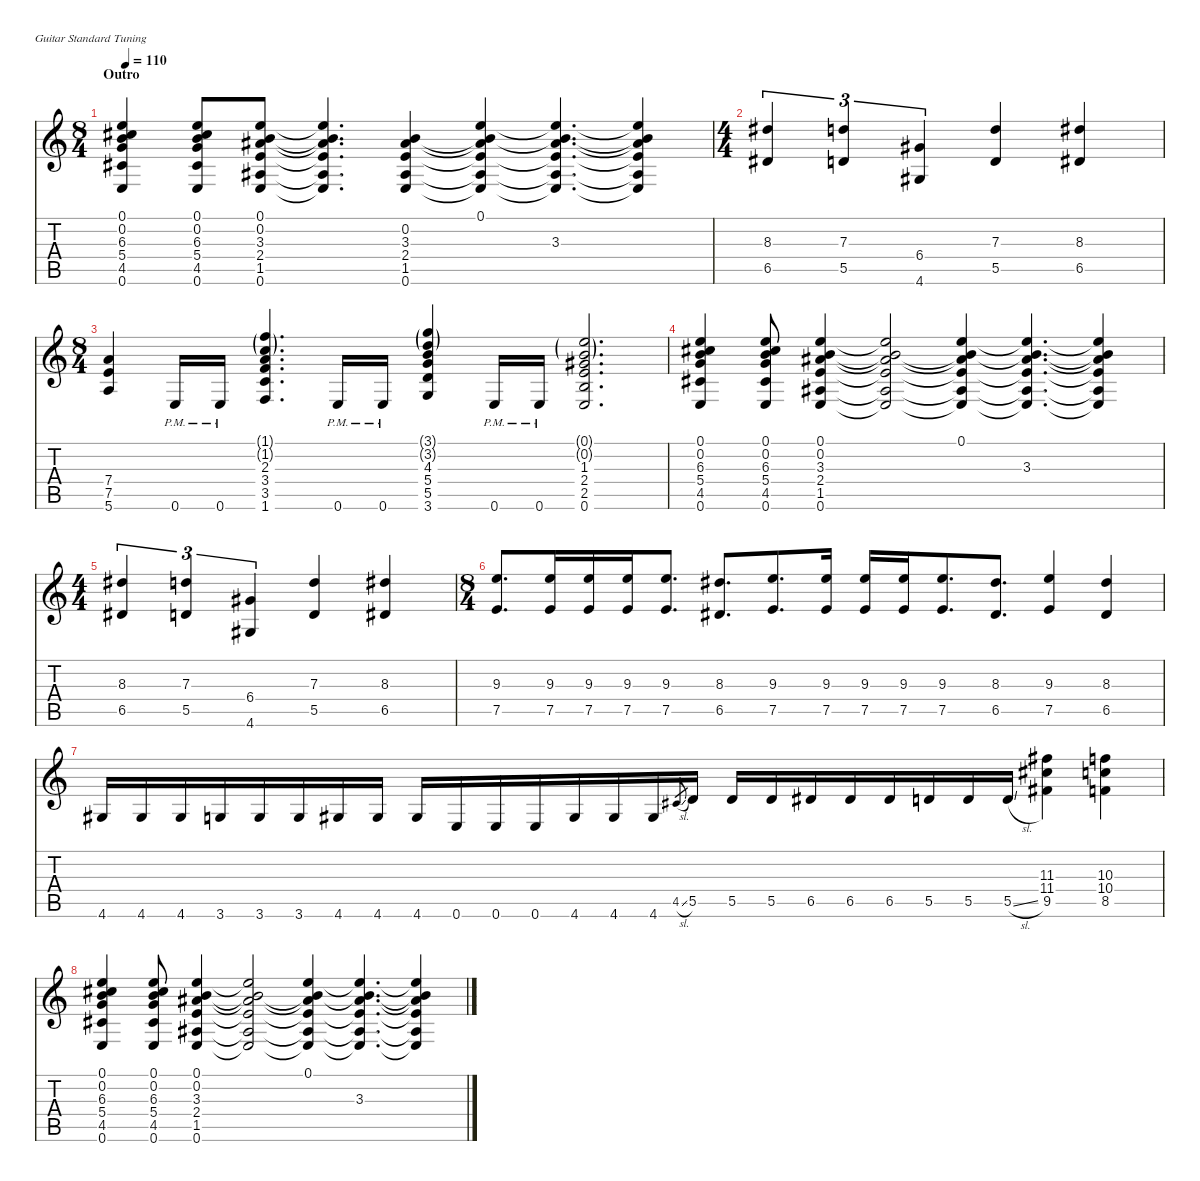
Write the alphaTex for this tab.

\defaultSystemsLayout 4
\hideDynamics
\bracketExtendMode nobrackets
\singleTrackTrackNamePolicy hidden
\multiTrackTrackNamePolicy hidden
\firstSystemTrackNameMode fullname
\firstSystemTrackNameOrientation horizontal
\otherSystemsTrackNameOrientation horizontal
\track ("Guitar" "dist.guit.") {instrument distortionguitar}
\staff {score tabs}
\tuning (E4 B3 G3 D3 A2 E2)
\ts (8 4)
\beaming (8 4 4 4 4)
\section ("" "Outro")
\tempo 110
\clef g2
\ks c
(0.1 0.2 6.3{acc #} 5.4 4.5{acc #} 0.6).4{dy mp instrument distortionguitar beam Up} (0.1 0.2 6.3{acc #} 5.4 4.5{acc #} 0.6).8{beam Up} (0.1 0.2 3.3{acc #} 2.4 1.5{acc #} 0.6).8{beam Up} (0.1{t} 0.2{t} 3.3{t acc #} 2.4{t} 1.5{t acc #} 0.6{t}).4{d dy f beam Up} (0.2 3.3{acc #} 2.4 1.5{acc #} 0.6).4{beam Up} (0.1 0.2{t} 3.3{t acc #} 2.4{t} 1.5{t acc #} 0.6{t}).4{beam Up} (0.1{t} 0.2{t} 3.3{acc #} 2.4{t} 1.5{t acc #} 0.6{t}).4{d beam Up} (0.1{t} 0.2{t} 3.3{t acc #} 2.4{t} 1.5{t acc #} 0.6{t}).4{beam Up} |
\ts (4 4)
\beaming (8 2 2 2 2)
(8.3{acc #} 6.5{acc #}).4{tu (3 2) beam Up} (7.3 5.5).4{tu (3 2) beam Up} (6.4{acc #} 4.6{acc #}).4{tu (3 2) beam Up} (7.3 5.5).4{beam Up} (8.3{acc #} 6.5{acc #}).4{beam Up} |
\ts (8 4)
\beaming (8 4 4 4 4)
(7.4 7.5 5.6).4{beam Up} 0.6{pm}.16{beam Up} 0.6{pm}.16{beam Up} (1.1{g} 1.2{g} 2.3 3.4 3.5 1.6).4{d beam Up} 0.6{pm}.16{beam Up} 0.6{pm}.16{beam Up} (3.1{g} 3.2{g} 4.3 5.4 5.5 3.6).4{beam Up} 0.6{pm}.16{beam Up} 0.6{pm}.16{beam Up} (0.1{g} 0.2{g} 1.3{acc #} 2.4 2.5 0.6).2{d beam Up} |
(0.1 0.2 6.3{acc #} 5.4 4.5{acc #} 0.6).4{dy mp beam Up} (0.1 0.2 6.3{acc #} 5.4 4.5{acc #} 0.6).8{beam Up} (0.1 0.2 3.3{acc #} 2.4 1.5{acc #} 0.6).4{beam Up} (0.1{t} 0.2{t} 3.3{t acc #} 2.4{t} 1.5{t acc #} 0.6{t}).2{dy f beam Up} (0.1 0.2{t} 3.3{t acc #} 2.4{t} 1.5{t acc #} 0.6{t}).4{beam Up} (0.1{t} 0.2{t} 3.3{acc #} 2.4{t} 1.5{t acc #} 0.6{t}).4{d beam Up} (0.1{t} 0.2{t} 3.3{t acc #} 2.4{t} 1.5{t acc #} 0.6{t}).4{beam Up} |
\ts (4 4)
\beaming (8 4 4 4 4)
(8.3{acc #} 6.5{acc #}).4{tu (3 2) beam Up} (7.3 5.5).4{tu (3 2) beam Up} (6.4{acc #} 4.6{acc #}).4{tu (3 2) beam Up} (7.3 5.5).4{beam Up} (8.3{acc #} 6.5{acc #}).4{beam Up} |
\ts (8 4)
\beaming (8 4 4 4 4)
(9.3 7.5).8{d beam Up} (9.3 7.5).16{beam Up} (9.3 7.5).16{beam Up} (9.3 7.5).16{beam Up} (9.3 7.5).8{d beam Up} (8.3{acc #} 6.5{acc #}).8{d beam Up} (9.3 7.5).8{d beam Up} (9.3 7.5).16{beam Up} (9.3 7.5).16{beam Up} (9.3 7.5).16{beam Up} (9.3 7.5).8{d beam Up} (8.3{acc #} 6.5{acc #}).8{d beam Up} (9.3 7.5).4{beam Up} (8.3{acc #} 6.5{acc #}).4{beam Up} |
4.6{acc #}.16{beam Up} 4.6{acc #}.16{beam Up} 4.6{acc #}.16{beam Up} 3.6.16{beam Up} 3.6.16{beam Up} 3.6.16{beam Up} 4.6{acc #}.16{beam Up} 4.6{acc #}.16{beam Up} 4.6{acc #}.16{beam Up} 0.6.16{beam Up} 0.6.16{beam Up} 0.6.16{beam Up} 4.6{acc #}.16{beam Up} 4.6{acc #}.16{beam Up} 4.6{acc #}.16{beam Up} 4.5{sl acc #}.8{gr dy mf beam Up} 5.5.16{dy f beam Up} 5.5.16{beam Up} 5.5.16{beam Up} 6.5{acc #}.16{beam Up} 6.5{acc #}.16{beam Up} 6.5{acc #}.16{beam Up} 5.5.16{beam Up} 5.5.16{beam Up} 5.5{sl}.16{beam Up} (11.3{acc #} 11.4{acc #} 9.5{acc #}).4{beam Down} (10.3 10.4 8.5).4{beam Down} |
(0.1 0.2 6.3{acc #} 5.4 4.5{acc #} 0.6).4{dy mp beam Up} (0.1 0.2 6.3{acc #} 5.4 4.5{acc #} 0.6).8{beam Up} (0.1 0.2 3.3{acc #} 2.4 1.5{acc #} 0.6).4{beam Up} (0.1{t} 0.2{t} 3.3{t acc #} 2.4{t} 1.5{t acc #} 0.6{t}).2{dy f beam Up} (0.1 0.2{t} 3.3{t acc #} 2.4{t} 1.5{t acc #} 0.6{t}).4{beam Up} (0.1{t} 0.2{t} 3.3{acc #} 2.4{t} 1.5{t acc #} 0.6{t}).4{d beam Up} (0.1{t} 0.2{t} 3.3{t acc #} 2.4{t} 1.5{t acc #} 0.6{t}).4{beam Up}
